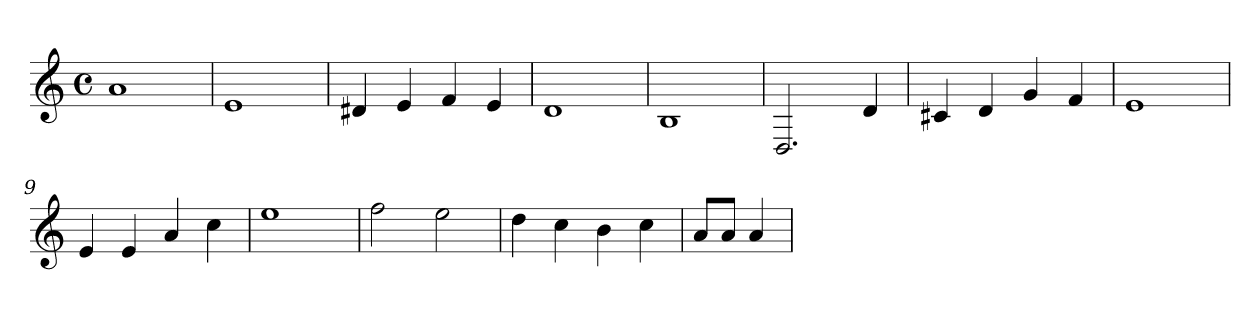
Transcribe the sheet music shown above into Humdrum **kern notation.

**kern
*part1
*staff1
*clefG2
*M4/4
*met(c)
=1
1a
=2
1e
=3
4d#X
4e
4f
4e
=4
1d
=5
1B
=6
2.D
4d
=7
4c#X
4d
4g
4f
=8
1e
=9
4e
4e
4a
4cc
=10
1ee
=11
2ff
2ee
=12
4dd
4cc
4b
4cc
=13
8a/L
8a/J
4a
=
*-
